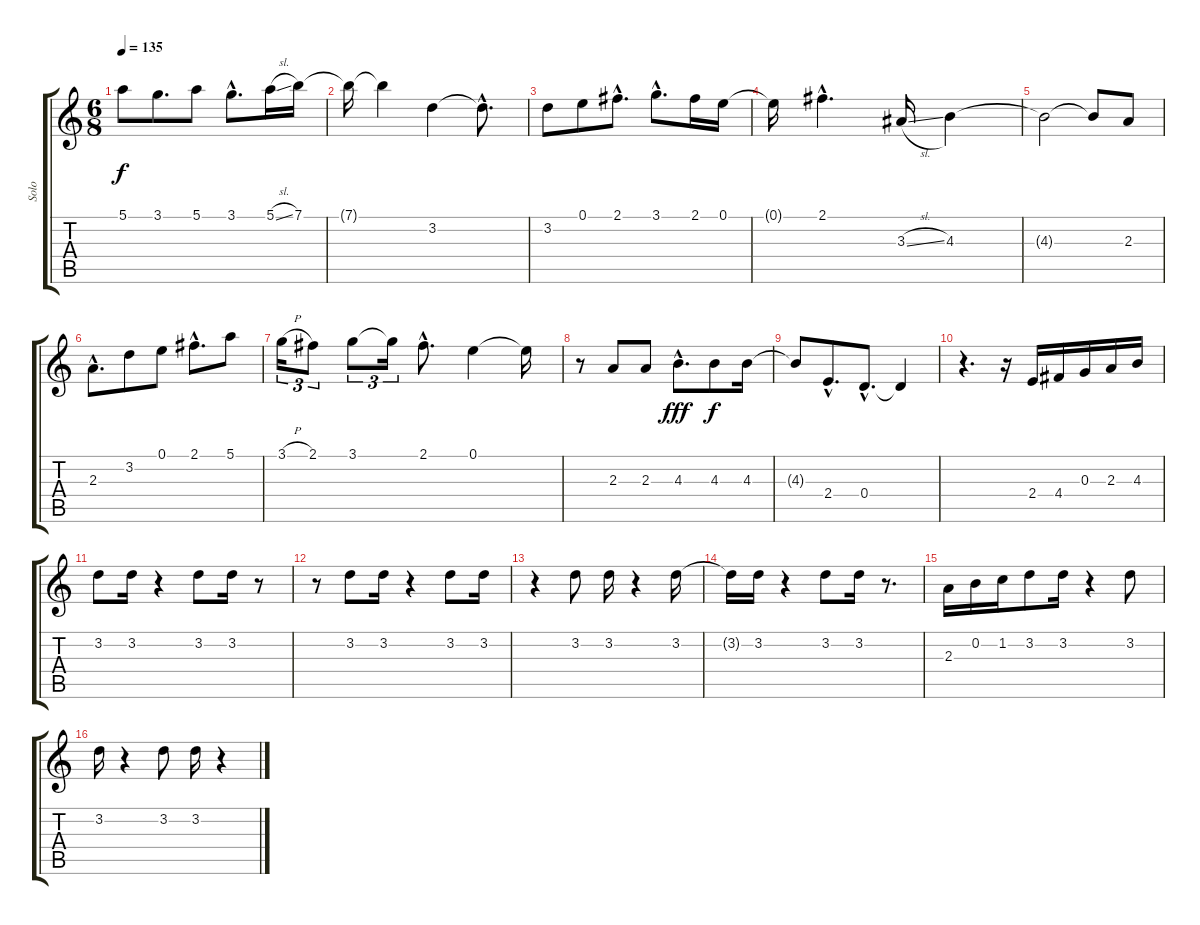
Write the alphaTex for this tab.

\track ("Solo" "Solo") {instrument acousticguitarnylon}
\staff {score tabs}
\tuning (E4 B3 G3 D3 A2 E2) {hide}
\ts (6 8)
\tempo 135
\clef g2
\ks c
5.1.8{dy f} 3.1.8{d} 5.1.8 3.1{hac}.8{d} 5.1{sl}.16 7.1.16 |
7.1{t}.16 7.1{t}.4 3.2.4 3.2{hac t}.8{d} |
3.2.8 0.1.8 2.1{hac}.8{d} 3.1{hac}.8{d} 2.1.16 0.1.16 |
0.1{t}.16 2.1{hac}.4{d} 3.3{sl}.16 4.3.4 |
4.3{t}.2 4.3{t}.8 2.3.8 |
2.3{hac}.8{d} 3.2.8 0.1.8 2.1{hac}.8{d} 5.1.8 |
3.1{h}.16{tu (3 2)} 2.1.8{tu (3 2)} 3.1.8{tu (3 2)} 3.1{t}.16{tu (3 2)} 2.1{hac}.8{d} 0.1.4 0.1{t}.16 |
r.8 2.3.8 2.3.8 4.3{hac}.8{d dy fff} 4.3.8{dy f} 4.3.16 |
4.3{t}.8 2.4{hac}.8{d} 0.4{hac}.8{d} 0.4{t}.4 |
r.4{d} r.16 2.4.16 4.4.16 0.3.16 2.3.16 4.3.16 |
3.2.8 3.2.16 r.4 3.2.8 3.2.16 r.8 |
r.8 3.2.8 3.2.16 r.4 3.2.8 3.2.16 |
r.4 3.2.8 3.2.16 r.4 3.2.16 |
3.2{t}.16 3.2.16 r.4 3.2.8 3.2.16 r.8{d} |
2.3.16 0.2.16 1.2.16 3.2.8 3.2.16 r.4 3.2.8 |
3.2.16 r.4 3.2.8 3.2.16 r.4
